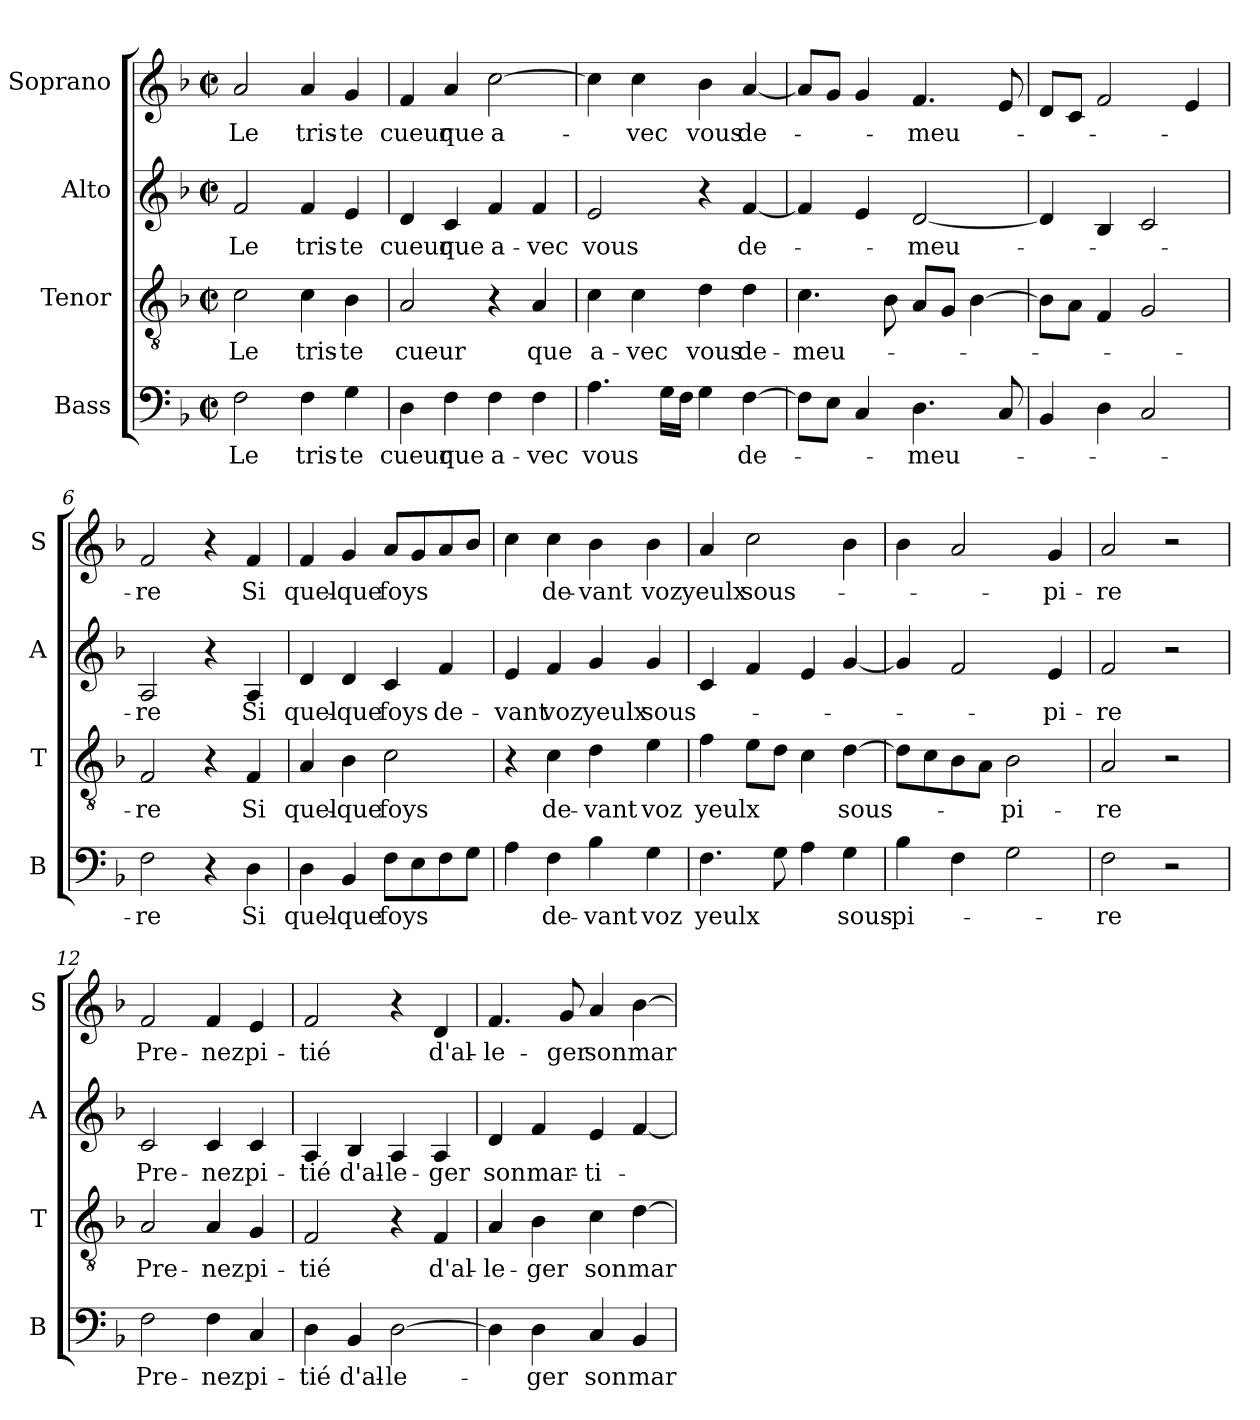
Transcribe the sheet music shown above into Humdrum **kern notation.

**kern	**text	**kern	**text	**kern	**text	**kern	**text
*part4	*part4	*part3	*part3	*part2	*part2	*part1	*part1
*staff4	*staff4	*staff3	*staff3	*staff2	*staff2	*staff1	*staff1
*I"Bass	*	*I"Tenor	*	*I"Alto	*	*I"Soprano	*
*I'B	*	*I'T	*	*I'A	*	*I'S	*
*clefF4	*	*clefGv2	*	*clefG2	*	*clefG2	*
*k[b-]	*	*k[b-]	*	*k[b-]	*	*k[b-]	*
*F:	*	*F:	*	*F:	*	*F:	*
*M2/2	*	*M2/2	*	*M2/2	*	*M2/2	*
*met(c|)	*	*met(c|)	*	*met(c|)	*	*met(c|)	*
=1	=1	=1	=1	=1	=1	=1	=1
2F\	Le	2c\	Le	2f/	Le	2a/	Le
4F\	tris-	4c\	tris-	4f/	tris-	4a/	tris-
4G\	-te	4B-\	-te	4e/	-te	4g/	-te
=2	=2	=2	=2	=2	=2	=2	=2
4D\	cueur	2A/	cueur	4d/	cueur	4f/	cueur
4F\	que	.	.	4c/	que	4a/	que
4F\	a-	4r	.	4f/	a-	[>2cc\	a-
4F\	-vec	4A/	que	4f/	-vec	.	.
=3	=3	=3	=3	=3	=3	=3	=3
4.A\	vous	4c\	a-	2e/	vous	4cc\]	.
.	.	4c\	-vec	.	.	4cc\	-vec
16G\LL	.	.	.	.	.	.	.
16F\JJ	.	.	.	.	.	.	.
4G\	.	4d\	vous	4r	.	4b-\	vous
[>4F\	de-	4d\	de-	[<4f/	de-	[<4a/	de-
=4	=4	=4	=4	=4	=4	=4	=4
8F\L]	.	4.c\	-meu-	4f/]	.	8a/L]	.
8E\J	.	.	.	.	.	8g/J	.
4C/	.	.	.	4e/	.	4g/	.
.	.	8B-\	.	.	.	.	.
4.D\	-meu-	8A/L	.	[<2d/	-meu-	4.f/	-meu-
.	.	8G/J	.	.	.	.	.
.	.	[>4B-\	.	.	.	.	.
8C/	.	.	.	.	.	8e/	.
=5	=5	=5	=5	=5	=5	=5	=5
4BB-/	.	8B-\L]	.	4d/]	.	8d/L	.
.	.	8A\J	.	.	.	8c/J	.
4D\	.	4F/	.	4B-/	.	2f/	.
2C/	.	2G/	.	2c/	.	.	.
.	.	.	.	.	.	4e/	.
=6	=6	=6	=6	=6	=6	=6	=6
2F\	re	2F/	re	2A/	re	2f/	-re
4r	.	4r	.	4r	.	4r	.
4D\	Si	4F/	Si	4A/	Si	4f/	Si
!!LO:LB:g=z
=7	=7	=7	=7	=7	=7	=7	=7
4D\	quel-	4A/	quel-	4d/	quel-	4f/	quel-
4BB-/	-que	4B-\	-que	4d/	-que	4g/	-que
8F\L	foys	2c\	foys	4c/	foys	8a/L	foys
8E\	.	.	.	.	.	8g/	.
8F\	.	.	.	4f/	de-	8a/	.
8G\J	.	.	.	.	.	8b-/J	.
=8	=8	=8	=8	=8	=8	=8	=8
4A\	.	4r	.	4e/	-vant	4cc\	.
4F\	de-	4c\	de-	4f/	voz	4cc\	de-
4B-\	-vant	4d\	-vant	4g/	yeulx	4b-\	-vant
4G\	voz	4e\	voz	4g/	sous-	4b-\	voz
=9	=9	=9	=9	=9	=9	=9	=9
4.F\	yeulx	4f\	yeulx	4c/	.	4a/	yeulx
.	.	8e\L	.	4f/	.	2cc\	sous-
8G\	.	8d\J	.	.	.	.	.
4A\	.	4c\	.	4e/	.	.	.
4G\	sous-	[>4d\	sous-	[<4g/	.	4b-\	.
=10	=10	=10	=10	=10	=10	=10	=10
4B-\	-pi-	8d\L]	.	4g/]	.	4b-\	.
.	.	8c\	.	.	.	.	.
4F\	.	8B-\	.	2f/	.	2a/	.
.	.	8A\J	.	.	.	.	.
2G\	.	2B-\	-pi-	.	.	.	.
.	.	.	.	4e/	-pi-	4g/	-pi-
=11	=11	=11	=11	=11	=11	=11	=11
2F\	-re	2A/	-re	2f/	-re	2a/	-re
2r	.	2r	.	2r	.	2r	.
!!LO:PB:g=z
=12	=12	=12	=12	=12	=12	=12	=12
2F\	Pre-	2A/	Pre-	2c/	Pre-	2f/	Pre-
4F\	-nez	4A/	-nez	4c/	-nez	4f/	-nez
4C/	pi-	4G/	pi-	4c/	pi-	4e/	pi-
=13	=13	=13	=13	=13	=13	=13	=13
4D\	-tié	2F/	-tié	4A/	-tié	2f/	-tié
4BB-/	d'al-	.	.	4B-/	d'al-	.	.
[>2D\	-le-	4r	.	4A/	-le-	4r	.
.	.	4F/	d'al-	4A/	-ger	4d/	d'al-
=14	=14	=14	=14	=14	=14	=14	=14
4D\]	.	4A/	-le-	4d/	son	4.f/	-le-
4D\	-ger	4B-\	-ger	4f/	mar-	.	.
.	.	.	.	.	.	8g/	-ger
4C/	son	4c\	son	4e/	-ti-	4a/	son
4BB-/	mar-	[>4d\	mar-	[<4f/	.	[4b-\	mar-
=	=	=	=	=	=	=	=
*-	*-	*-	*-	*-	*-	*-	*-
